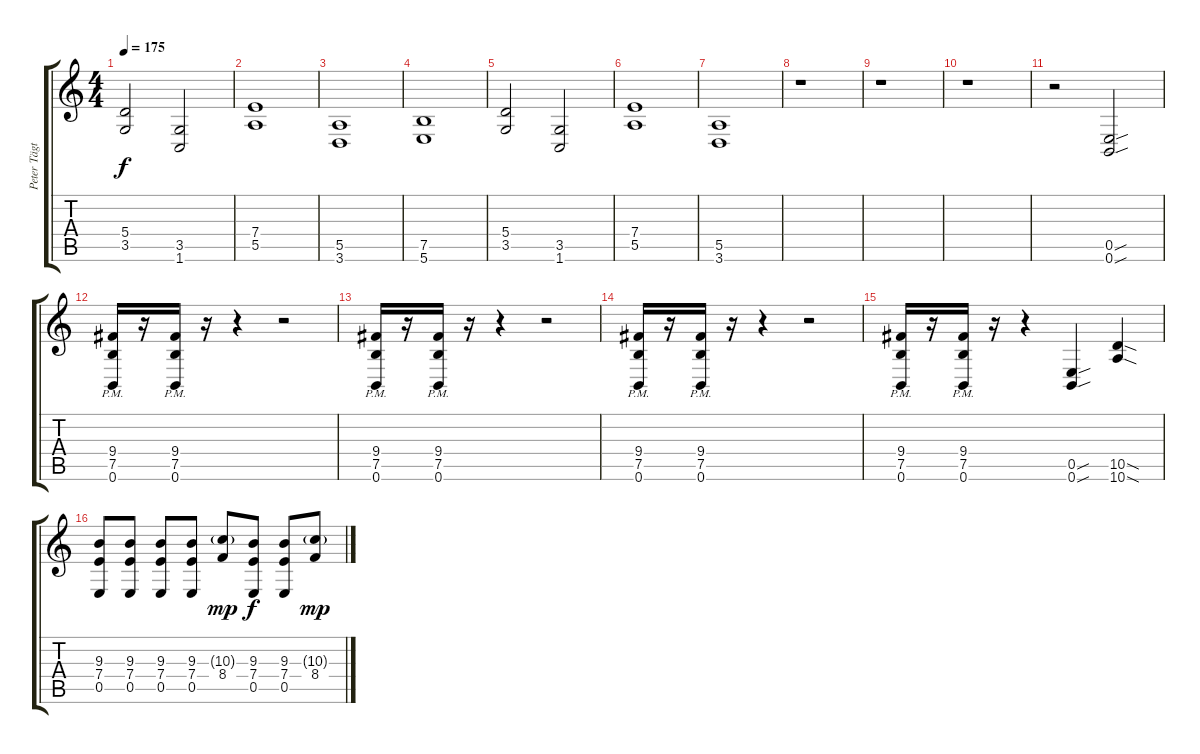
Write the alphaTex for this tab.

\track ("Peter Tägtgren" "Peter Tägt") {instrument distortionguitar}
\staff {score tabs}
\tuning (B3 Gb3 D3 A2 E2 B1) {hide}
\ts (4 4)
\tempo 175
\clef g2
\ks c
(5.4 3.5).2{dy f} (3.5 1.6).2 |
(7.4 5.5).1 |
(5.5 3.6).1 |
(7.5 5.6).1 |
(5.4 3.5).2 (3.5 1.6).2 |
(7.4 5.5).1 |
(5.5 3.6).1 |
r.1{volume 15 balance 4} |
r.1 |
r.1 |
r.2 (0.5{sou} 0.6{sou}).2 |
(9.4{pm} 7.5{pm} 0.6{pm}).16 r.16 (9.4{pm} 7.5{pm} 0.6{pm}).16 r.16 r.4 r.2 |
(9.4{pm} 7.5{pm} 0.6{pm}).16 r.16 (9.4{pm} 7.5{pm} 0.6{pm}).16 r.16 r.4 r.2 |
(9.4{pm} 7.5{pm} 0.6{pm}).16 r.16 (9.4{pm} 7.5{pm} 0.6{pm}).16 r.16 r.4 r.2 |
(9.4{pm} 7.5{pm} 0.6{pm}).16 r.16 (9.4{pm} 7.5{pm} 0.6{pm}).16 r.16 r.4 (0.5{sou} 0.6{sou}).4 (10.5{sod} 10.6{sod}).4 |
(9.3 7.4 0.5).8 (9.3 7.4 0.5).8 (9.3 7.4 0.5).8 (9.3 7.4 0.5).8 (10.3{g} 8.4).8{dy mp} (9.3 7.4 0.5).8{dy f} (9.3 7.4 0.5).8 (10.3{g} 8.4).8{dy mp}
